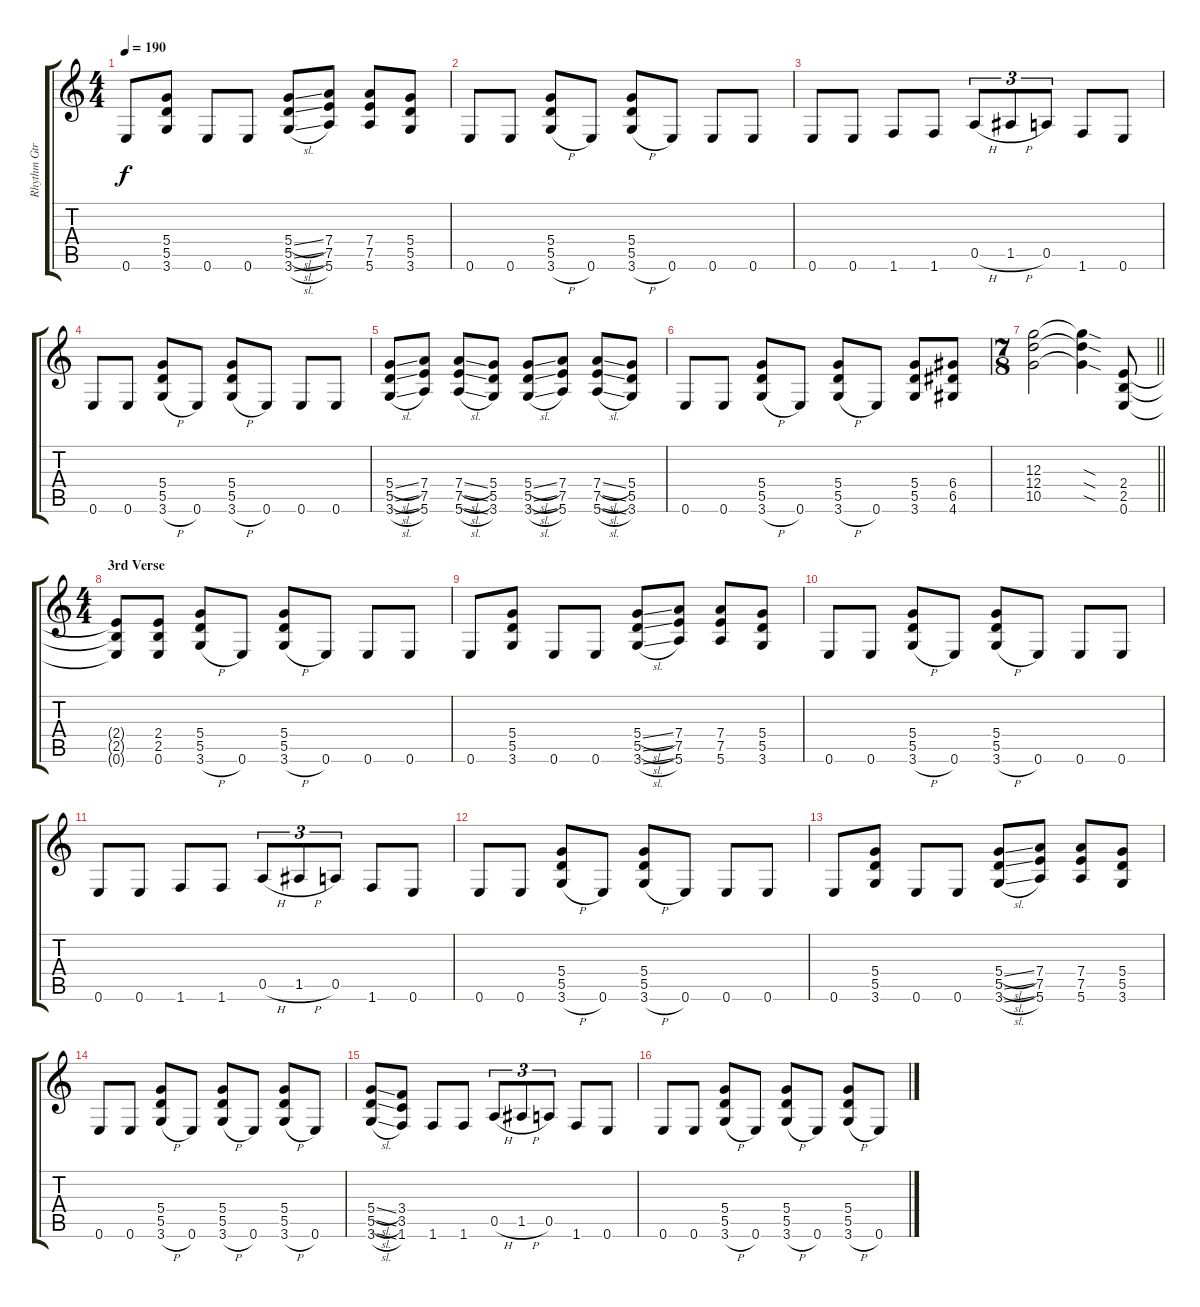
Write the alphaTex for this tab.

\track ("Rhythm Gtr. I" "Rhythm Gtr") {instrument overdrivenguitar}
\staff {score tabs}
\tuning (E4 B3 G3 D3 A2 E2) {hide}
\ts (4 4)
\tempo 190
\clef g2
\ks c
0.6.8{dy f} (5.4 5.5 3.6).8 0.6.8 0.6.8 (5.4{sl} 5.5{sl} 3.6{sl}).8 (7.4 7.5 5.6).8 (7.4 7.5 5.6).8 (5.4 5.5 3.6).8 |
0.6.8 0.6.8 (5.4 5.5 3.6{h}).8 0.6.8 (5.4 5.5 3.6{h}).8 0.6.8 0.6.8 0.6.8 |
0.6.8 0.6.8 1.6.8 1.6.8 0.5{h}.8{tu (3 2)} 1.5{h}.8{tu (3 2)} 0.5.8{tu (3 2)} 1.6.8 0.6.8 |
0.6.8 0.6.8 (5.4 5.5 3.6{h}).8 0.6.8 (5.4 5.5 3.6{h}).8 0.6.8 0.6.8 0.6.8 |
(5.4{sl} 5.5{sl} 3.6{sl}).8 (7.4 7.5 5.6).8 (7.4{sl} 7.5{sl} 5.6{sl}).8 (5.4 5.5 3.6).8 (5.4{sl} 5.5{sl} 3.6{sl}).8 (7.4 7.5 5.6).8 (7.4{sl} 7.5{sl} 5.6{sl}).8 (5.4 5.5 3.6).8 |
0.6.8 0.6.8 (5.4 5.5 3.6{h}).8 0.6.8 (5.4 5.5 3.6{h}).8 0.6.8 (5.4 5.5 3.6).8 (6.4 6.5 4.6).8 |
\ts (7 8)
\barLineRight lightlight
(12.3 12.4 10.5).2 (12.3{sod t} 12.4{sod t} 10.5{sod t}).4 (2.4 2.5 0.6).8 |
\ts (4 4)
\section ("" "3rd Verse")
(2.4{t} 2.5{t} 0.6{t}).8 (2.4 2.5 0.6).8 (5.4 5.5 3.6{h}).8 0.6.8 (5.4 5.5 3.6{h}).8 0.6.8 0.6.8 0.6.8 |
0.6.8 (5.4 5.5 3.6).8 0.6.8 0.6.8 (5.4{sl} 5.5{sl} 3.6{sl}).8 (7.4 7.5 5.6).8 (7.4 7.5 5.6).8 (5.4 5.5 3.6).8 |
0.6.8 0.6.8 (5.4 5.5 3.6{h}).8 0.6.8 (5.4 5.5 3.6{h}).8 0.6.8 0.6.8 0.6.8 |
0.6.8 0.6.8 1.6.8 1.6.8 0.5{h}.8{tu (3 2)} 1.5{h}.8{tu (3 2)} 0.5.8{tu (3 2)} 1.6.8 0.6.8 |
0.6.8 0.6.8 (5.4 5.5 3.6{h}).8 0.6.8 (5.4 5.5 3.6{h}).8 0.6.8 0.6.8 0.6.8 |
0.6.8 (5.4 5.5 3.6).8 0.6.8 0.6.8 (5.4{sl} 5.5{sl} 3.6{sl}).8 (7.4 7.5 5.6).8 (7.4 7.5 5.6).8 (5.4 5.5 3.6).8 |
0.6.8 0.6.8 (5.4 5.5 3.6{h}).8 0.6.8 (5.4 5.5 3.6{h}).8 0.6.8 (5.4 5.5 3.6{h}).8 0.6.8 |
(5.4{sl} 5.5{sl} 3.6{sl}).8 (3.4 3.5 1.6).8 1.6.8 1.6.8 0.5{h}.8{tu (3 2)} 1.5{h}.8{tu (3 2)} 0.5.8{tu (3 2)} 1.6.8 0.6.8 |
0.6.8 0.6.8 (5.4 5.5 3.6{h}).8 0.6.8 (5.4 5.5 3.6{h}).8 0.6.8 (5.4 5.5 3.6{h}).8 0.6.8
